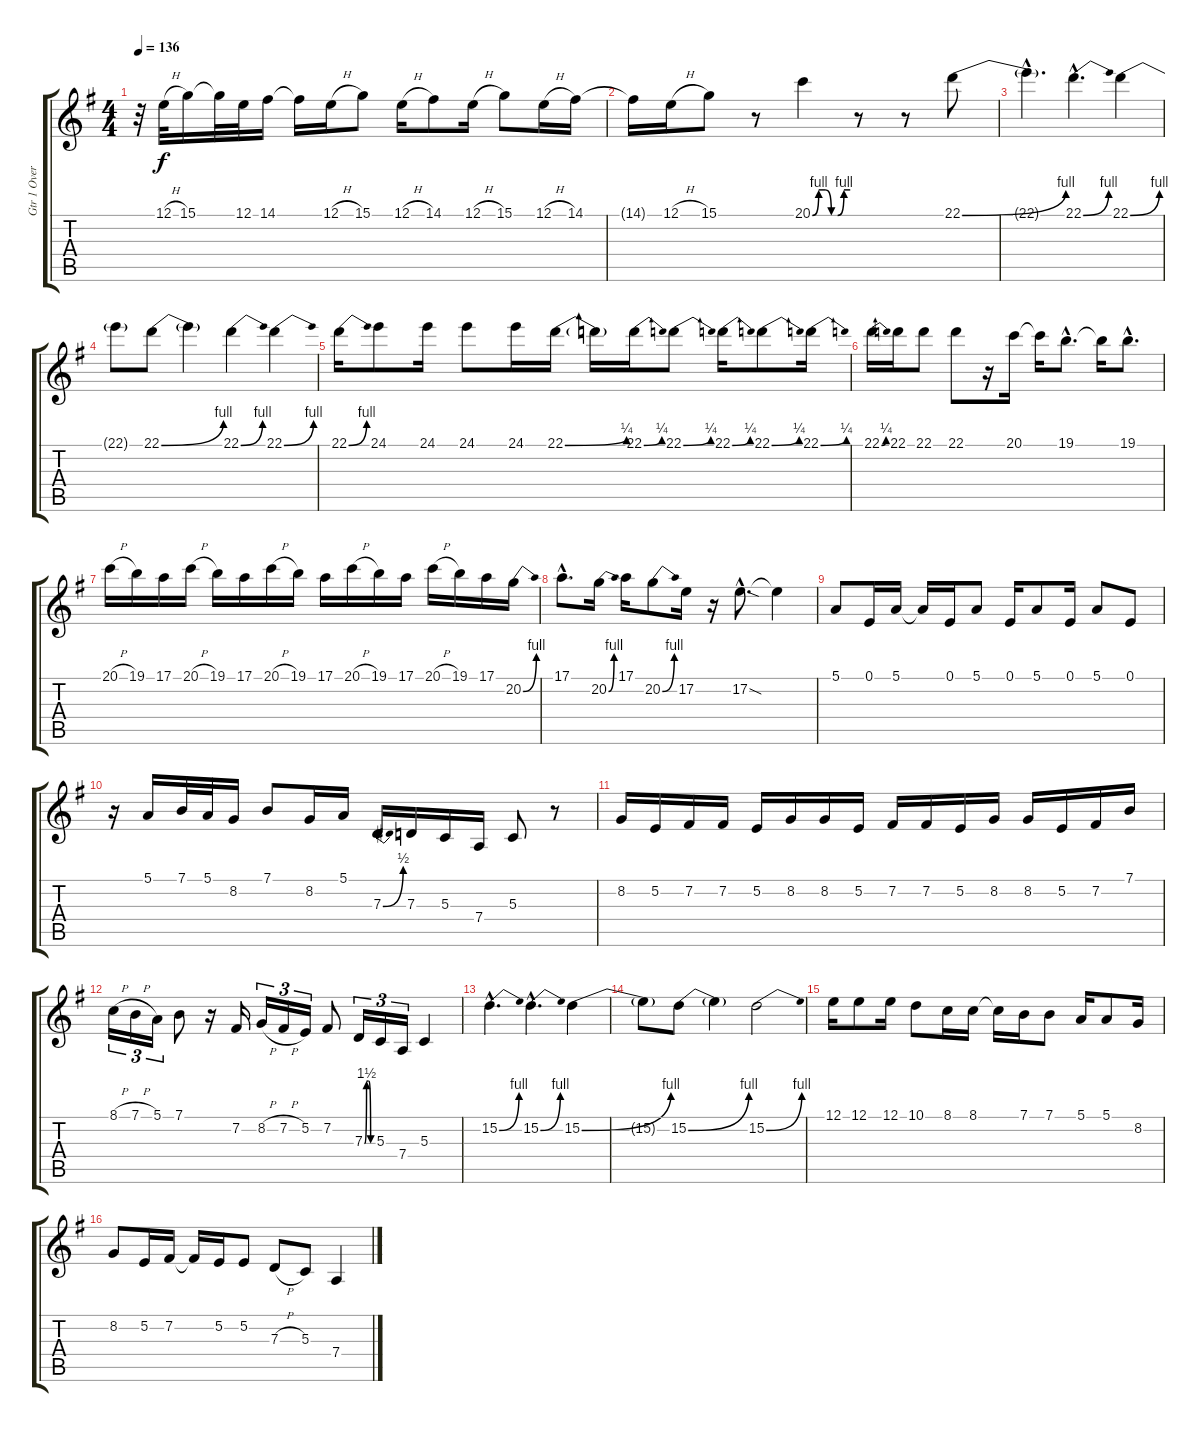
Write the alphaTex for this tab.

\track ("Gtr 1 Overdub" "Gtr 1 Over") {instrument lead8bassandlead}
\staff {score tabs}
\tuning (E4 B3 G3 D3 A2 E2) {hide}
\ts (4 4)
\tempo 136
\clef g2
\ks g
r.32{dy f} 12.1{h}.32 15.1.16 15.1{t}.32 12.1.32 14.1.16 14.1{t}.16 12.1{h}.16 15.1.8 12.1{h}.16 14.1.8 12.1{h}.16 15.1.8 12.1{h}.16 14.1.16 |
14.1{t}.16 12.1{h}.16 15.1.8 r.8 20.1{be (custom 0 0 10 4 20 4 30 0 40 0 50 4 60 4)}.4 r.8 r.8 22.1{be (bend 0 0 60 4)}.8 |
22.1{hac t}.4{d} 22.1{be (bend 0 0 60 4) hac}.4{d} 22.1{be (bend 0 0 60 4)}.4 |
22.1{t}.8 22.1{be (bend 0 0 60 4)}.8 22.1{t}.4 22.1{be (bend 0 0 60 4)}.4 22.1{be (bend 0 0 60 4)}.4 |
22.1{be (bend 0 0 60 4)}.16 24.1.8 24.1.16 24.1.8 24.1.16 22.1{be (bend 0 0 60 1)}.16 22.1{t}.16 22.1{be (bend 0 0 60 1)}.16 22.1{be (bend 0 0 60 1)}.8 22.1{be (bend 0 0 60 1)}.16 22.1{be (bend 0 0 60 1)}.8 22.1{be (bend 0 0 60 1)}.16 |
22.1{be (bend 0 0 60 1)}.16 22.1.16 22.1.8 22.1.8 r.16 20.1.16 20.1{t}.16 19.1{hac}.8{d} 19.1{t}.16 19.1{hac}.8{d} |
20.1{h}.16 19.1.16 17.1.16 20.1{h}.16 19.1.16 17.1.16 20.1{h}.16 19.1.16 17.1.16 20.1{h}.16 19.1.16 17.1.16 20.1{h}.16 19.1.16 17.1.16 20.2{be (bend 0 0 60 4)}.16 |
17.1{hac}.8{d} 20.2{be (bend 0 0 60 4)}.16 17.1.16 20.2{be (bend 0 0 60 4)}.8 17.2.16 r.16 17.2{sod hac}.8{d} 17.2{t}.4 |
5.1.8 0.1.16 5.1.16 5.1{t}.16 0.1.16 5.1.8 0.1.16 5.1.8 0.1.16 5.1.8 0.1.8 |
r.16 5.1.16 7.1.32 5.1.32 8.2.16 7.1.8 8.2.16 5.1.16 7.3{be (bend 0 0 60 2)}.16 7.3.16 5.3.16 7.4.16 5.3.8 r.8 |
8.2.16 5.2.16 7.2.16 7.2.16 5.2.16 8.2.16 8.2.16 5.2.16 7.2.16 7.2.16 5.2.16 8.2.16 8.2.16 5.2.16 7.2.16 7.1.16 |
8.1{h}.16{tu (3 2)} 7.1{h}.16{tu (3 2)} 5.1.16{tu (3 2)} 7.1.8 r.16 7.2.16 8.2{h}.16{tu (3 2)} 7.2{h}.16{tu (3 2)} 5.2.16{tu (3 2)} 7.2.8 7.3{be (custom 0 0 15 6 30 6 45 0 60 0)}.16{tu (3 2)} 5.3.16{tu (3 2)} 7.4.16{tu (3 2)} 5.3.4 |
15.2{be (bend 0 0 60 4) hac}.4{d} 15.2{be (bend 0 0 60 4) hac}.4{d} 15.2{be (bend 0 0 60 4)}.4 |
15.2{t}.8 15.2{be (bend 0 0 60 4)}.8 15.2{t}.4 15.2{be (bend 0 0 60 4)}.2 |
12.1.16 12.1.8 12.1.16 10.1.8 8.1.16 8.1.16 8.1{t}.16 7.1.16 7.1.8 5.1.16 5.1.8 8.2.16 |
8.2.8 5.2.16 7.2.16 7.2{t}.16 5.2.16 5.2.8 7.3{h}.8 5.3.8 7.4.4
